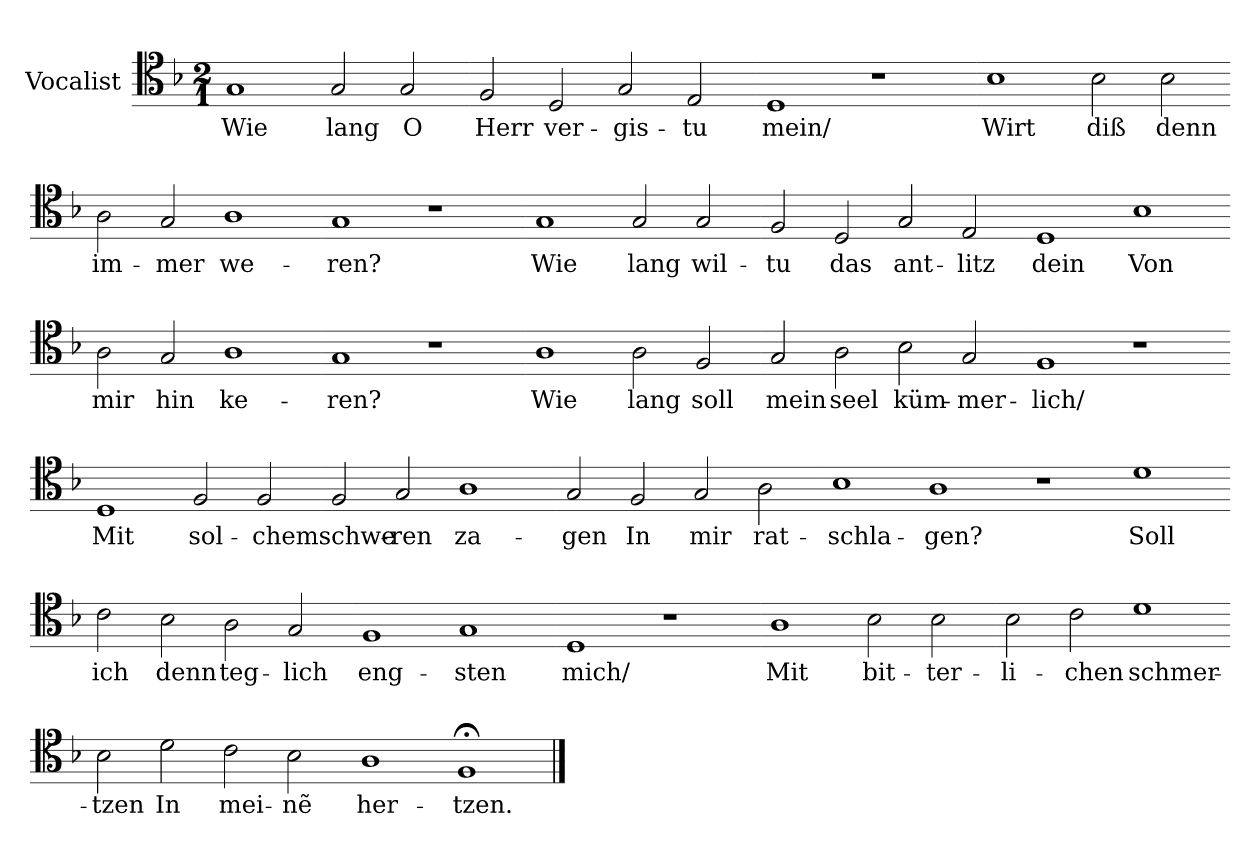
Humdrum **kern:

**kern	**text
*part1	*part1
*staff1	*staff1
*I"Vocalist	*
*clefC4	*
*k[b-]	*
*M2/1	*
*MM180	*
=	=
1G	Wie
2G	lang
2G	O
=-	=-
2F	Herr
2D	ver-
2G	-gis-
2E	-tu
=-	=-
1D	mein/
1r	.
=-	=-
1B-	Wirt
2B-	diß
2B-	denn
=-	=-
2A	im-
2G	-mer
1A	we-
=-	=-
1G	-ren?
1r	.
=-	=-
1G	Wie
2G	lang
2G	wil-
=-	=-
2F	-tu
2D	das
2G	ant-
2E	-litz
=-	=-
1D	dein
1B-	Von
=-	=-
2A	mir
2G	hin
1A	ke-
=-	=-
1G	-ren?
1r	.
=-	=-
1A	Wie
2A	lang
2F	soll
=-	=-
2G	mein
2A	seel
2B-	küm-
2G	-mer-
=-	=-
1F	-lich/
1r	.
=-	=-
1D	Mit
2F	sol-
2F	-chem
=-	=-
2F	schwe-
2G	-ren
1A	za-
=-	=-
2G	-gen
2F	In
2G	mir
2A	rat-
=-	=-
1B-	-schla-
1A	-gen?
=-	=-
1r	.
1d	Soll
=-	=-
2c	ich
2B-	denn
2A	teg-
2G	-lich
=-	=-
1F	eng-
1G	-sten
=-	=-
1D	mich/
1r	.
=-	=-
1A	Mit
2B-	bit-
2B-	-ter-
=-	=-
2B-	-li-
2c	-chen
1d	schmer-
=-	=-
2B-	-tzen
2d	In
2c	mei-
2B-	-nẽ
=-	=-
1A	her-
1F;<	-tzen.
==	==
*-	*-
